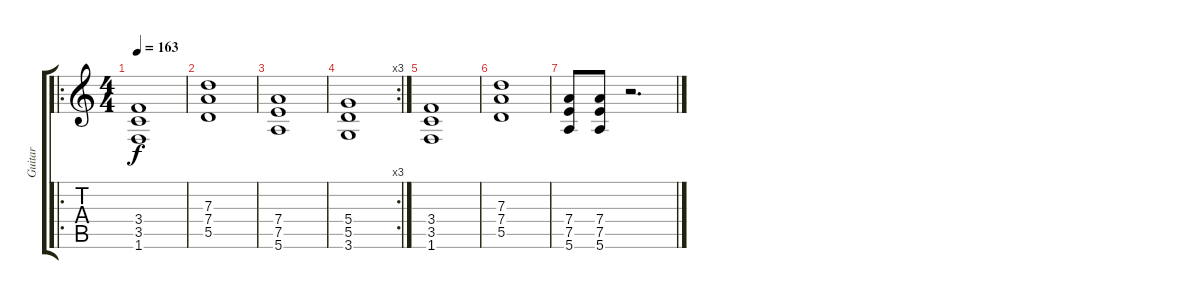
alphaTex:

\track ("Guitar" "Guitar") {instrument overdrivenguitar}
\staff {score tabs}
\tuning (E4 B3 G3 D3 A2 E2) {hide}
\ro
\ts (4 4)
\tempo 163
\clef g2
\ks c
(3.4 3.5 1.6).1{dy f} |
(7.3 7.4 5.5).1 |
(7.4 7.5 5.6).1 |
\rc 3
(5.4 5.5 3.6).1 |
(3.4 3.5 1.6).1 |
(7.3 7.4 5.5).1 |
(7.4 7.5 5.6).8 (7.4 7.5 5.6).8 r.2{d}
